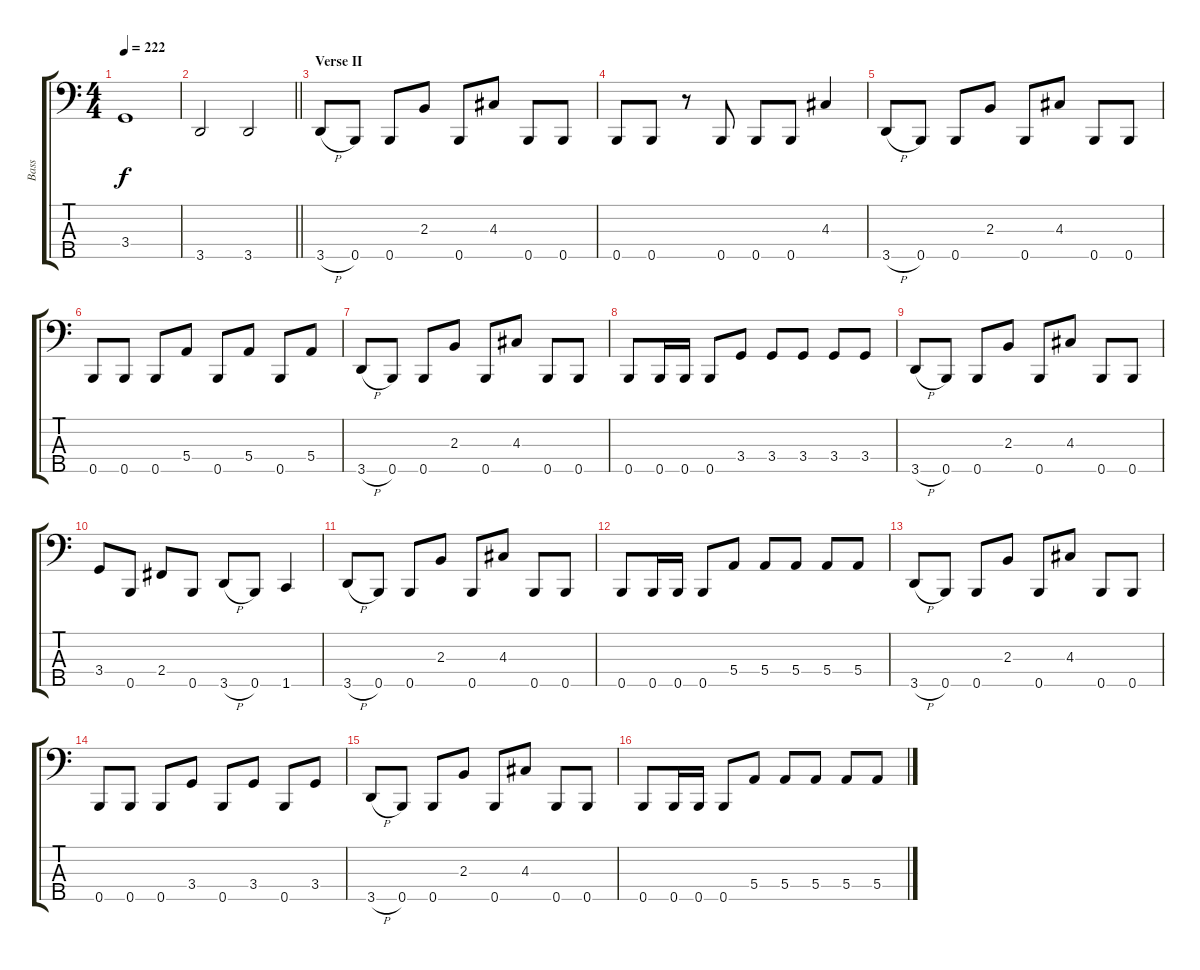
\track ("Bass" "Bass") {instrument electricbasspick}
\staff {score tabs}
\tuning (G2 D2 A1 E1 B0) {hide}
\ts (4 4)
\tempo 222
\clef f4
\ks c
3.4.1{dy f} |
\barLineRight lightlight
3.5.2 3.5.2 |
\section ("" "Verse II")
3.5{h}.8 0.5.8 0.5.8 2.3.8 0.5.8 4.3.8 0.5.8 0.5.8 |
0.5.8 0.5.8 r.8 0.5.8 0.5.8 0.5.8 4.3.4 |
3.5{h}.8 0.5.8 0.5.8 2.3.8 0.5.8 4.3.8 0.5.8 0.5.8 |
0.5.8 0.5.8 0.5.8 5.4.8 0.5.8 5.4.8 0.5.8 5.4.8 |
3.5{h}.8 0.5.8 0.5.8 2.3.8 0.5.8 4.3.8 0.5.8 0.5.8 |
0.5.8 0.5.16 0.5.16 0.5.8 3.4.8 3.4.8 3.4.8 3.4.8 3.4.8 |
3.5{h}.8 0.5.8 0.5.8 2.3.8 0.5.8 4.3.8 0.5.8 0.5.8 |
3.4.8 0.5.8 2.4.8 0.5.8 3.5{h}.8 0.5.8 1.5.4 |
3.5{h}.8 0.5.8 0.5.8 2.3.8 0.5.8 4.3.8 0.5.8 0.5.8 |
0.5.8 0.5.16 0.5.16 0.5.8 5.4.8 5.4.8 5.4.8 5.4.8 5.4.8 |
3.5{h}.8 0.5.8 0.5.8 2.3.8 0.5.8 4.3.8 0.5.8 0.5.8 |
0.5.8 0.5.8 0.5.8 3.4.8 0.5.8 3.4.8 0.5.8 3.4.8 |
3.5{h}.8 0.5.8 0.5.8 2.3.8 0.5.8 4.3.8 0.5.8 0.5.8 |
0.5.8 0.5.16 0.5.16 0.5.8 5.4.8 5.4.8 5.4.8 5.4.8 5.4.8
